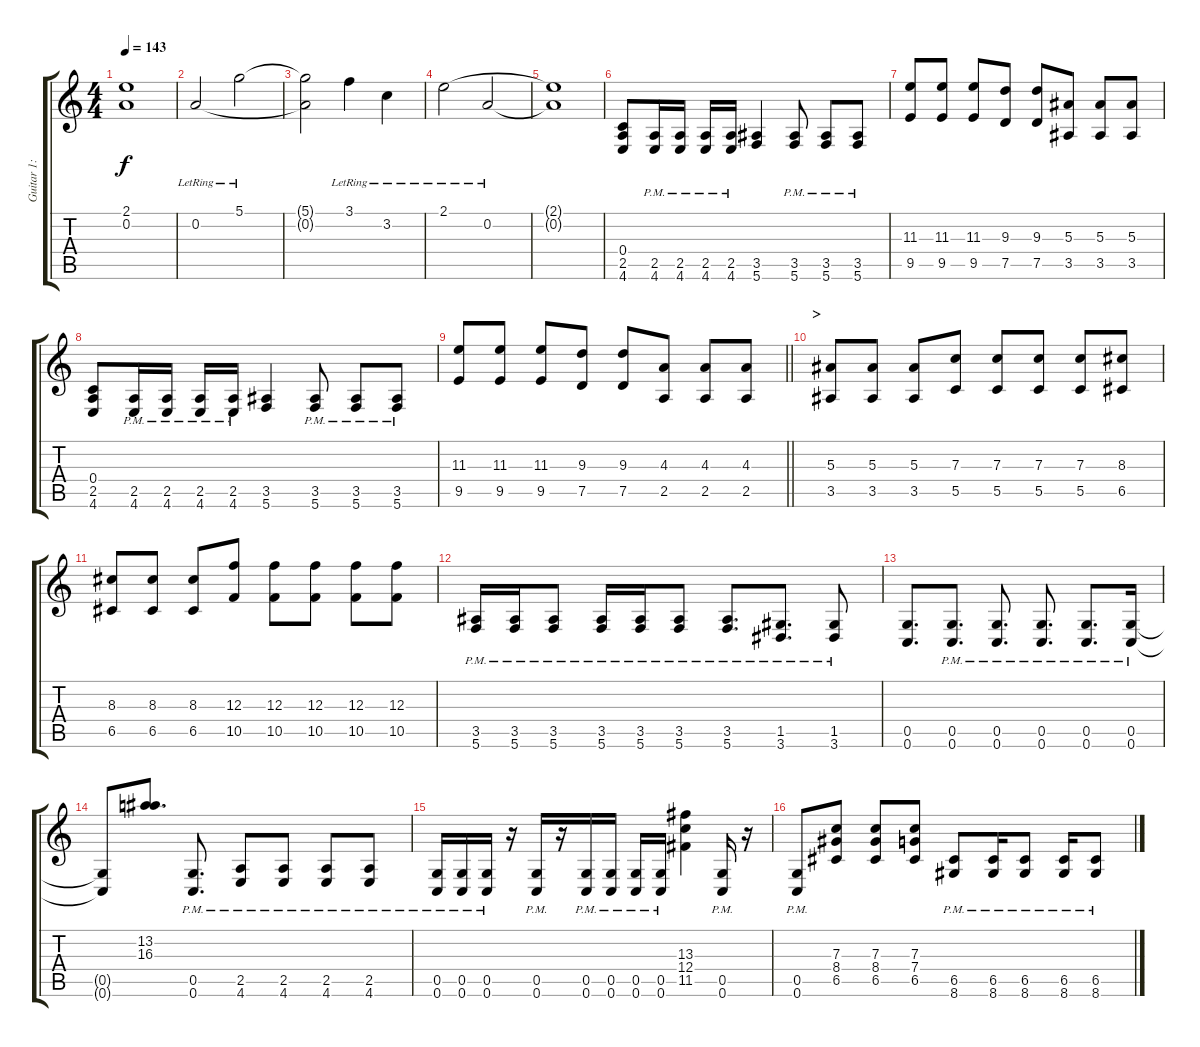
\track ("Guitar 1: Johan" "Guitar 1: ") {instrument distortionguitar}
\staff {score tabs}
\tuning (D4 A3 F3 C3 G2 C2) {hide}
\ts (4 4)
\tempo 143
\clef g2
\ks c
(2.1 0.2).1{dy f} |
0.2{lr}.2 5.1{lr}.2 |
(5.1{t} 0.2{t}).2 3.1{lr}.4 3.2{lr}.4 |
2.1{lr}.2 0.2{lr}.2 |
(2.1{t} 0.2{t}).1 |
(0.4 2.5 4.6).8 (2.5{pm} 4.6).16 (2.5{pm} 4.6).16 (2.5{pm} 4.6).16 (2.5{pm} 4.6).16 (3.5 5.6).4 (3.5{pm} 5.6).8 (3.5{pm} 5.6).8 (3.5{pm} 5.6).8 |
(11.3 9.5).8 (11.3 9.5).8 (11.3 9.5).8 (9.3 7.5).8 (9.3 7.5).8 (5.3 3.5).8 (5.3 3.5).8 (5.3 3.5).8 |
(0.4 2.5 4.6).8 (2.5{pm} 4.6).16 (2.5{pm} 4.6).16 (2.5{pm} 4.6).16 (2.5{pm} 4.6).16 (3.5 5.6).4 (3.5{pm} 5.6).8 (3.5{pm} 5.6).8 (3.5{pm} 5.6).8 |
\barLineRight lightlight
(11.3 9.5).8 (11.3 9.5).8 (11.3 9.5).8 (9.3 7.5).8 (9.3 7.5).8 (4.3 2.5).8 (4.3 2.5).8 (4.3 2.5).8 |
\section ("" ">")
(5.3 3.5).8 (5.3 3.5).8 (5.3 3.5).8 (7.3 5.5).8 (7.3 5.5).8 (7.3 5.5).8 (7.3 5.5).8 (8.3 6.5).8 |
(8.3 6.5).8 (8.3 6.5).8 (8.3 6.5).8 (12.3 10.5).8 (12.3 10.5).8 (12.3 10.5).8 (12.3 10.5).8 (12.3 10.5).8 |
(3.5{pm} 5.6).16 (3.5{pm} 5.6).16 (3.5{pm} 5.6).8 (3.5{pm} 5.6).16 (3.5{pm} 5.6).16 (3.5{pm} 5.6).8 (3.5{pm} 5.6).8{d} (1.5{pm} 3.6).8{d} (1.5{pm} 3.6).8 |
(0.5 0.6).8{d} (0.5{pm} 0.6).8{d} (0.5{pm} 0.6).8{d} (0.5{pm} 0.6).8{d} (0.5{pm} 0.6).8{d} (0.5{pm} 0.6).16 |
(0.5{t} 0.6{t}).8 (13.2 16.3).8{d} (0.5{pm} 0.6).8{d} (2.5{pm} 4.6).8 (2.5{pm} 4.6).8 (2.5{pm} 4.6).8 (2.5{pm} 4.6).8 |
(0.5{pm} 0.6).16 (0.5{pm} 0.6).16 (0.5{pm} 0.6).16 r.16 (0.5{pm} 0.6).16 r.16 (0.5{pm} 0.6).16 (0.5{pm} 0.6).16 (0.5{pm} 0.6).16 (0.5{pm} 0.6).16 (13.3 12.4 11.5).4 (0.5{pm} 0.6).16 r.16 |
(0.5{pm} 0.6).8 (7.3 8.4 6.5).8 (7.3 8.4 6.5).8 (7.3 7.4 6.5).8 (6.5{pm} 8.6).8 (6.5{pm} 8.6).16 (6.5{pm} 8.6).8 (6.5{pm} 8.6).16 (6.5{pm} 8.6).8
